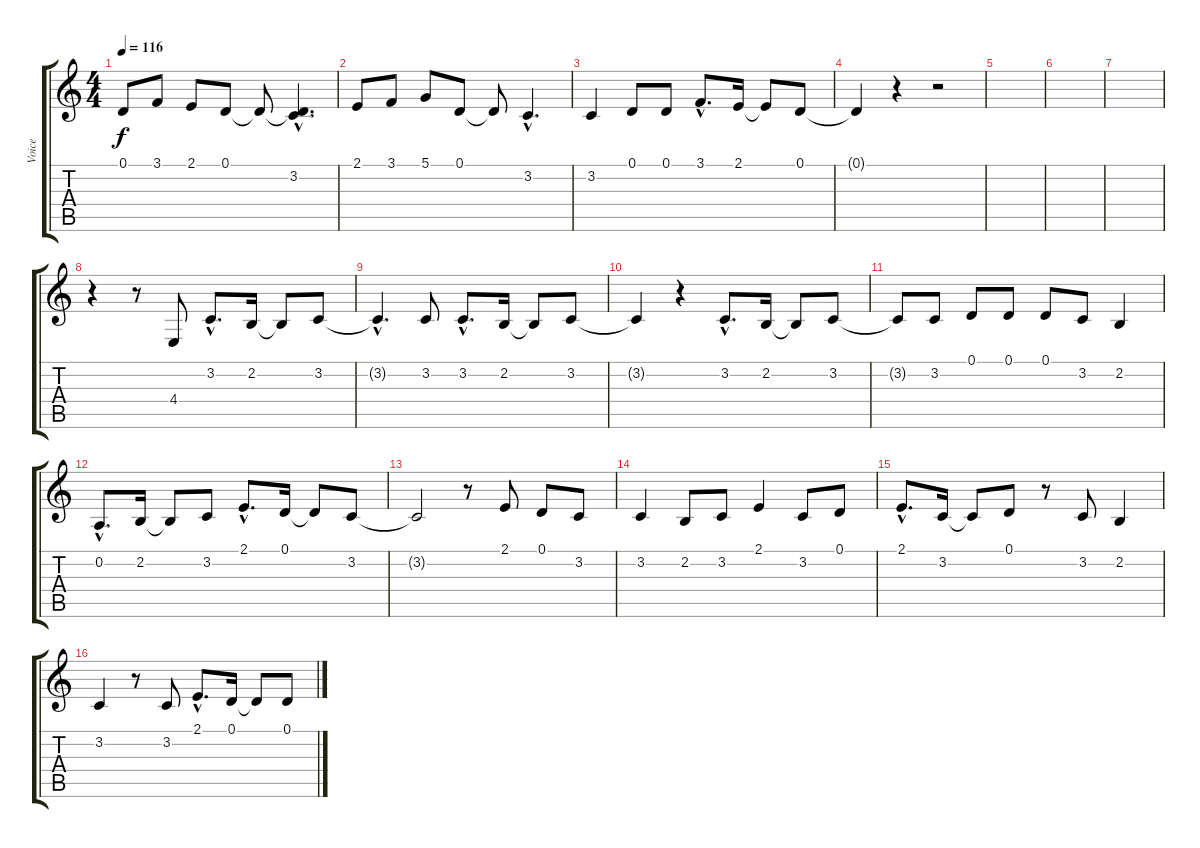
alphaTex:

\track ("Voice" "Voice") {instrument honkytonkpiano}
\staff {score tabs}
\tuning (D4 A3 F3 C3 G2 C2) {hide}
\ts (4 4)
\tempo 116
\clef g2
\ks c
0.1{t}.8{dy f} 3.1.8 2.1.8 0.1.8 0.1{t}.8 (0.1{hac t} 3.2{hac}).4{d} |
2.1.8 3.1.8 5.1.8 0.1.8 0.1{t}.8 3.2{hac}.4{d} |
3.2.4 0.1.8 0.1.8 3.1{hac}.8{d} 2.1.16 2.1{t}.8 0.1.8 |
0.1{t}.4 r.4 r.2 |
|
|
|
r.4 r.8 4.4.8 3.2{hac}.8{d} 2.2.16 2.2{t}.8 3.2.8 |
3.2{hac t}.4{d} 3.2.8 3.2{hac}.8{d} 2.2.16 2.2{t}.8 3.2.8 |
3.2{t}.4 r.4 3.2{hac}.8{d} 2.2.16 2.2{t}.8 3.2.8 |
3.2{t}.8 3.2.8 0.1.8 0.1.8 0.1.8 3.2.8 2.2.4 |
0.2{hac}.8{d} 2.2.16 2.2{t}.8 3.2.8 2.1{hac}.8{d} 0.1.16 0.1{t}.8 3.2.8 |
3.2{t}.2 r.8 2.1.8 0.1.8 3.2.8 |
3.2.4 2.2.8 3.2.8 2.1.4 3.2.8 0.1.8 |
2.1{hac}.8{d} 3.2.16 3.2{t}.8 0.1.8 r.8 3.2.8 2.2.4 |
3.2.4 r.8 3.2.8 2.1{hac}.8{d} 0.1.16 0.1{t}.8 0.1.8
